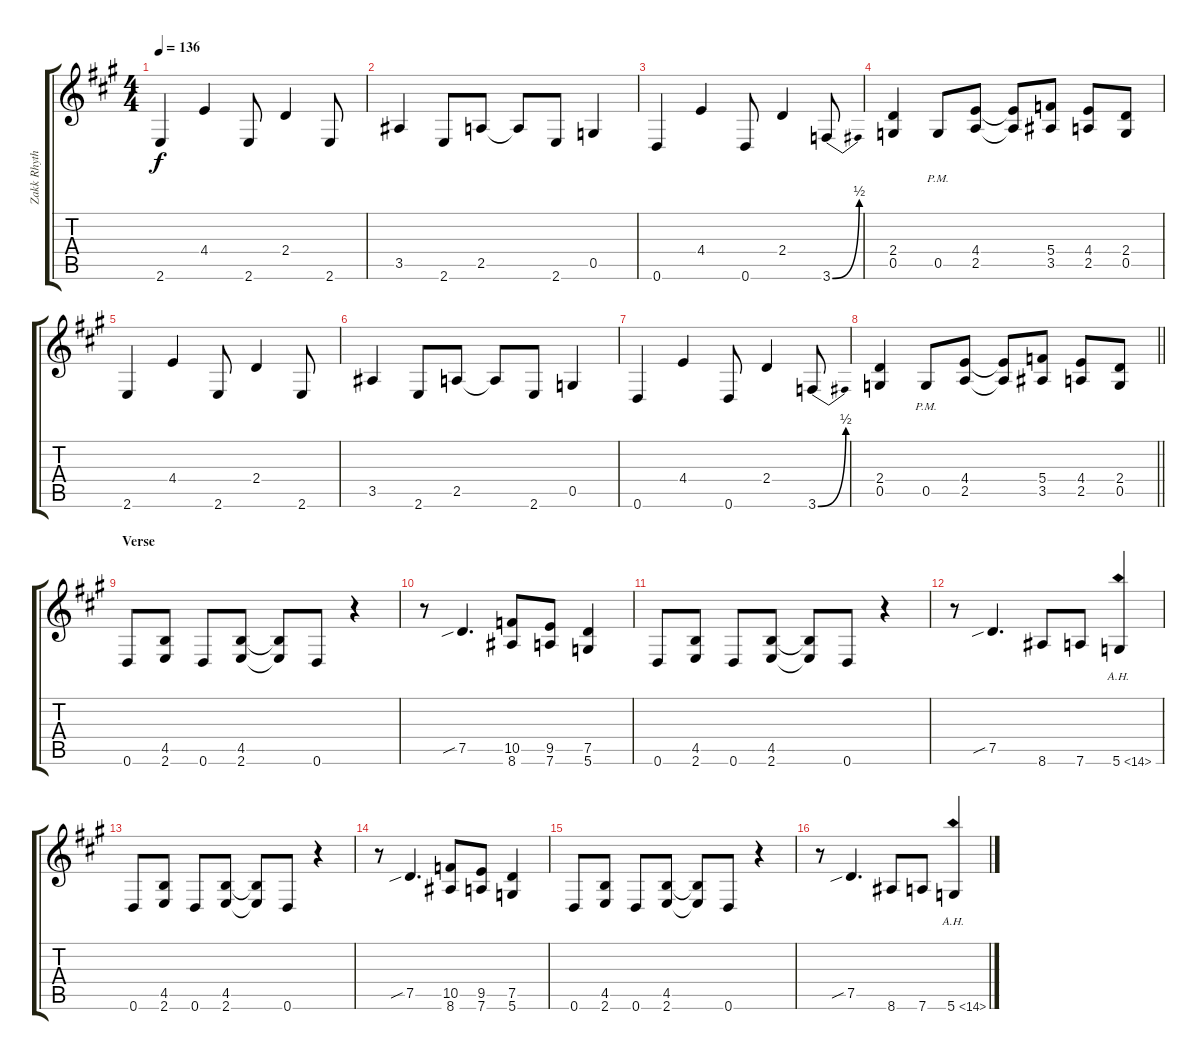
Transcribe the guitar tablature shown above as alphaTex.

\track ("Zakk Rhythm" "Zakk Rhyth") {instrument distortionguitar}
\staff {score tabs}
\tuning (D4 A3 F3 C3 G2 D2) {hide}
\ts (4 4)
\tempo 136
\clef g2
\ks a
2.6.4{dy f} 4.4.4 2.6.8 2.4.4 2.6.8 |
3.5.4 2.6.8 2.5.8 2.5{t}.8 2.6.8 0.5.4 |
0.6.4 4.4.4 0.6.8 2.4.4 3.6{be (bend 0 0 60 2)}.8 |
(2.4 0.5).4 0.5{pm}.8 (4.4 2.5).8 (4.4{t} 2.5{t}).8 (5.4 3.5).8 (4.4 2.5).8 (2.4 0.5).8 |
2.6.4 4.4.4 2.6.8 2.4.4 2.6.8 |
3.5.4 2.6.8 2.5.8 2.5{t}.8 2.6.8 0.5.4 |
0.6.4 4.4.4 0.6.8 2.4.4 3.6{be (bend 0 0 60 2)}.8 |
\barLineRight lightlight
(2.4 0.5).4 0.5{pm}.8 (4.4 2.5).8 (4.4{t} 2.5{t}).8 (5.4 3.5).8 (4.4 2.5).8 (2.4 0.5).8 |
\section ("" "Verse")
0.6.8 (4.5 2.6).8 0.6.8 (4.5 2.6).8 (4.5{t} 2.6{t}).8 0.6.8 r.4 |
r.8 7.5{sib}.4{d} (10.5 8.6).8 (9.5 7.6).8 (7.5 5.6).4 |
0.6.8 (4.5 2.6).8 0.6.8 (4.5 2.6).8 (4.5{t} 2.6{t}).8 0.6.8 r.4 |
r.8 7.5{sib}.4{d} 8.6.8 7.6.8 5.6{ah 9}.4 |
0.6.8 (4.5 2.6).8 0.6.8 (4.5 2.6).8 (4.5{t} 2.6{t}).8 0.6.8 r.4 |
r.8 7.5{sib}.4{d} (10.5 8.6).8 (9.5 7.6).8 (7.5 5.6).4 |
0.6.8 (4.5 2.6).8 0.6.8 (4.5 2.6).8 (4.5{t} 2.6{t}).8 0.6.8 r.4 |
r.8 7.5{sib}.4{d} 8.6.8 7.6.8 5.6{ah 9}.4
